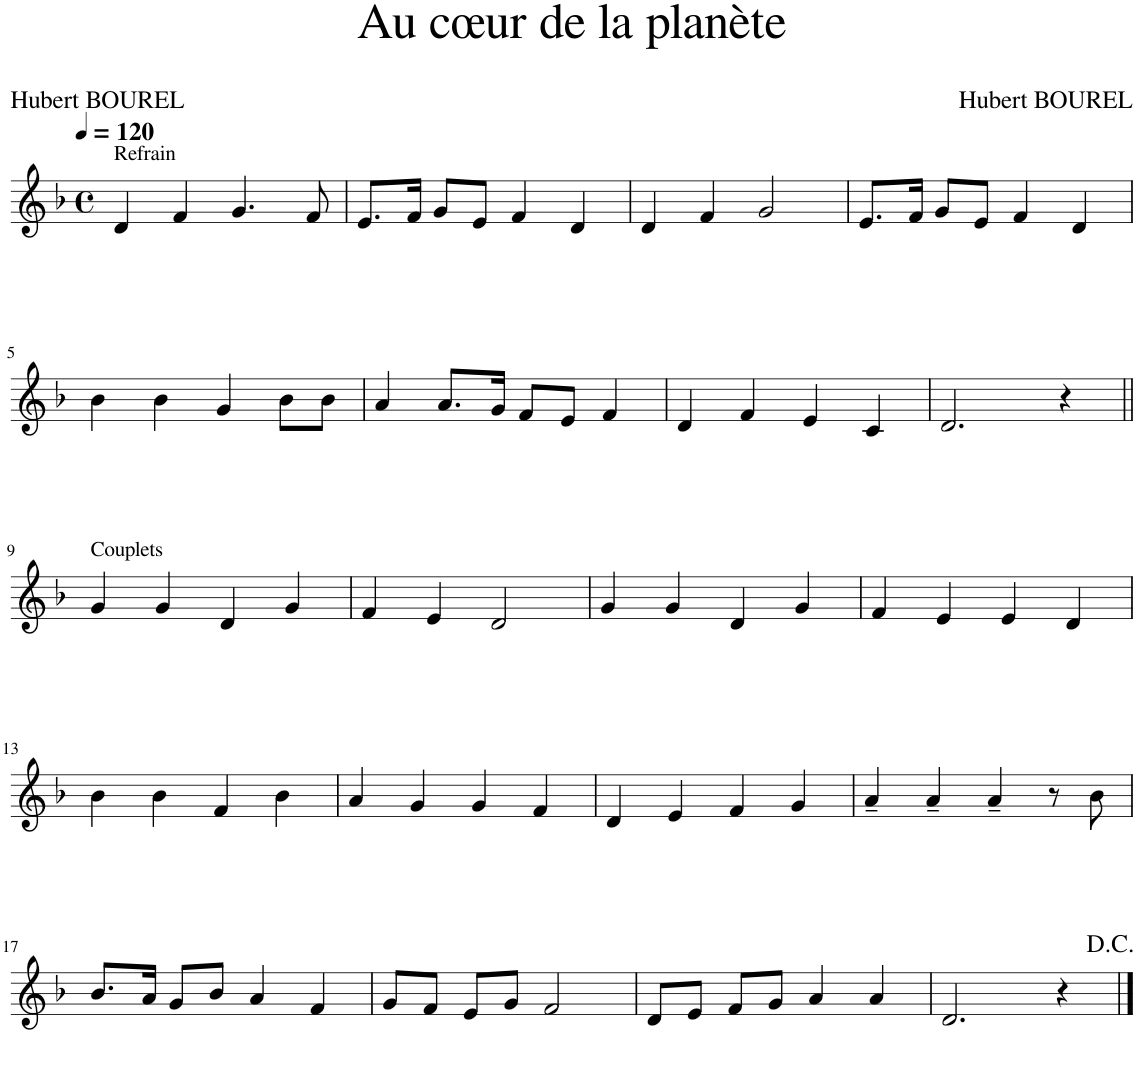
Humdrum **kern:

**kern
*part1
*staff1
*I"Voix
*I'Vx.
*clefG2
*k[b-]
*M4/4
*met(c)
*MM120
=1
!LO:TX:a:t=Refrain
4d/
4f/
4.g/
8f/
=2
8.e/L
16f/Jk
8g/L
8e/J
4f/
4d/
=3
4d/
4f/
2g/
=4
8.e/L
16f/Jk
8g/L
8e/J
4f/
4d/
!!LO:LB:g=z
=5
4b-\
4b-\
4g/
8b-\L
8b-\J
=6
4a/
8.a/L
16g/Jk
8f/L
8e/J
4f/
=7
4d/
4f/
4e/
4c/
=8
2.d/
4r
!!LO:LB:g=z
=9||
!LO:TX:a:t=Couplets
4g/
4g/
4d/
4g/
=10
4f/
4e/
2d/
=11
4g/
4g/
4d/
4g/
=12
4f/
4e/
4e/
4d/
!!LO:LB:g=z
=13
4b-\
4b-\
4f/
4b-\
=14
4a/
4g/
4g/
4f/
=15
4d/
4e/
4f/
4g/
=16
4a~/
4a~/
4a~/
8r
8b-\
!!LO:LB:g=z
=17
8.b-/L
16a/Jk
8g/L
8b-/J
4a/
4f/
=18
8g/L
8f/J
8e/L
8g/J
2f/
=19
8d/L
8e/J
8f/L
8g/J
4a/
4a/
=20
2.d/
4r
==
*-
